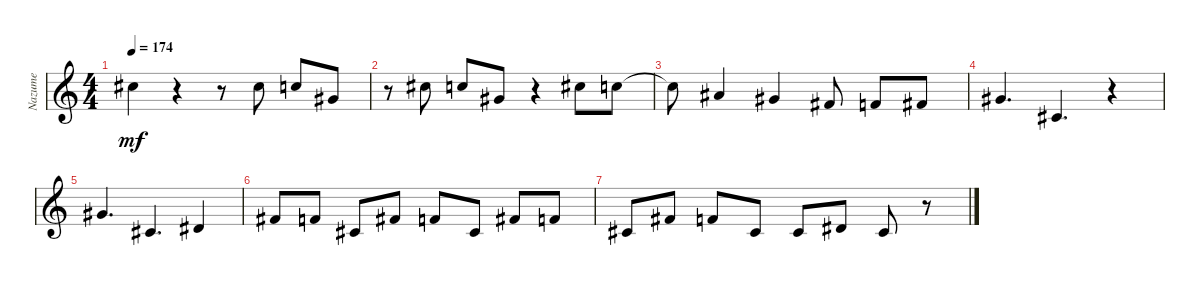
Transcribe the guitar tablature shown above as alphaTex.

\track ("Nazume" "Nazume") {instrument voiceoohs}
\staff {score}
\tuning (E4 B3 G3 D3 A2 E2 B1) {hide}
\ts (4 4)
\tempo 174
\clef g2
\ks c
9.1.4{dy mf} r.4 r.8 9.1.8 8.1.8 4.1.8 |
r.8 9.1.8 8.1.8 4.1.8 r.4 9.1.8 8.1.8 |
8.1{t}.8 6.1.4 4.1.4 2.1.8 1.1.8 2.1.8 |
4.1.4{d} 2.2.4{d} r.4 |
4.1.4{d} 2.2.4{d} 4.2.4 |
2.1.8 1.1.8 2.2.8 2.1.8 1.1.8 2.2.8 2.1.8 1.1.8 |
2.2.8 2.1.8 1.1.8 2.2.8 2.2.8 4.2.8 2.2.8 r.8
